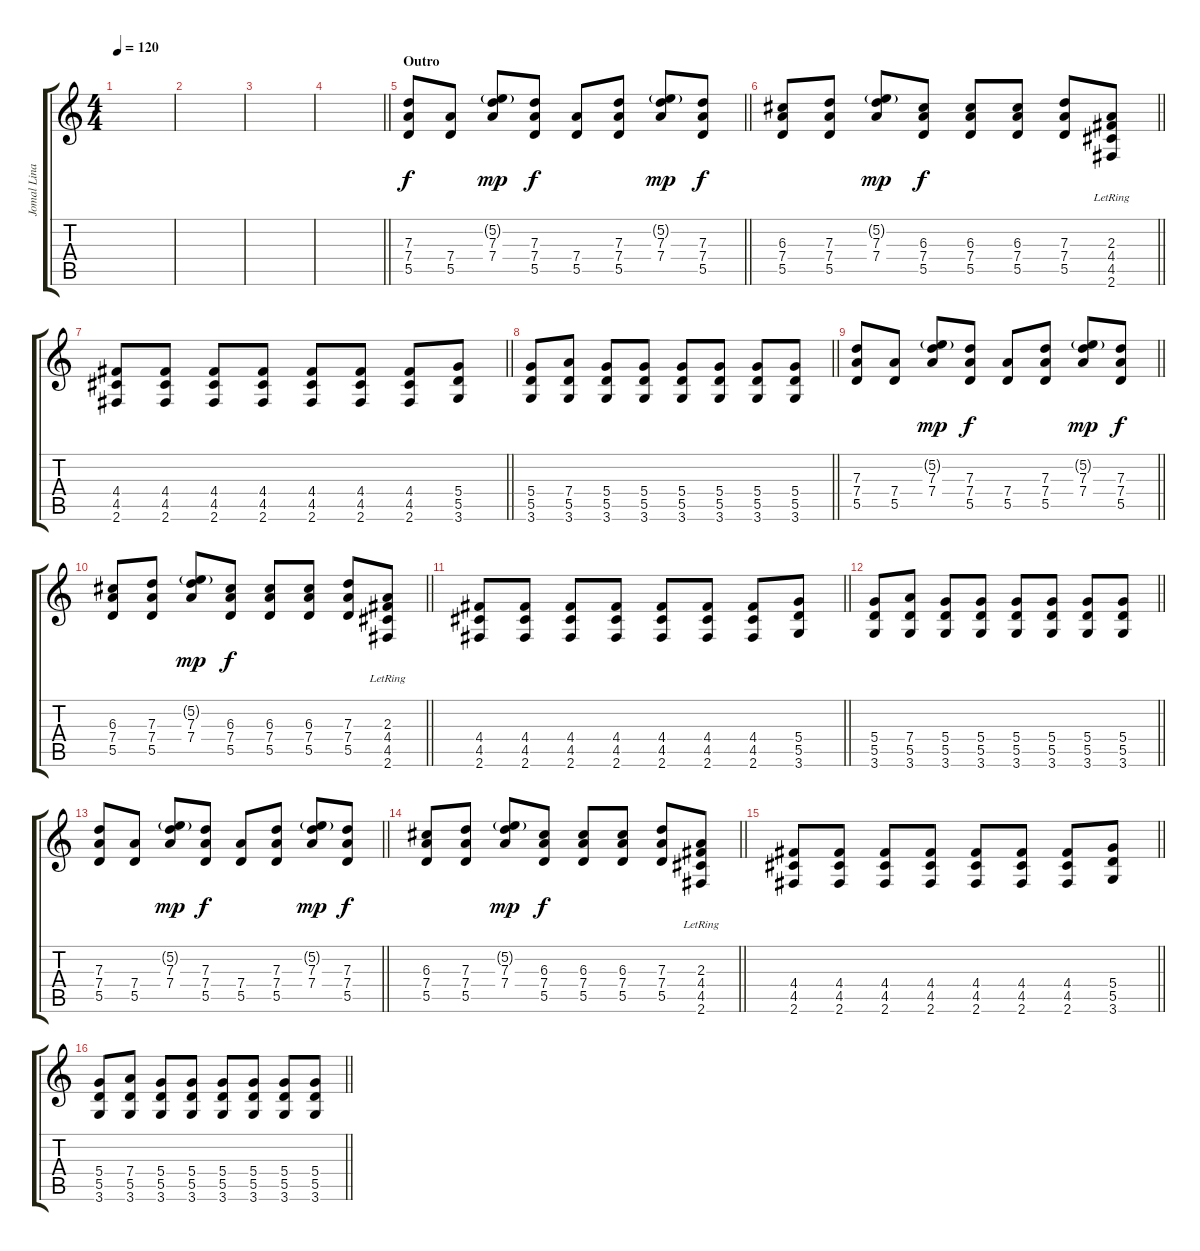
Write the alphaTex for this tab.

\track ("Jomal Linao(Lead)" "Jomal Lina") {instrument electricguitarclean}
\staff {score tabs}
\tuning (E4 B3 G3 D3 A2 E2) {hide}
\ts (4 4)
\tempo 120
\clef g2
\ks c
|
|
|
\barLineRight lightlight
|
\section ("" "Outro")
\barLineRight lightlight
(7.3 7.4 5.5).8 (7.4 5.5).8 (5.2{g} 7.3 7.4).8{dy mp} (7.3 7.4 5.5).8{dy f} (7.4 5.5).8 (7.3 7.4 5.5).8 (5.2{g} 7.3 7.4).8{dy mp} (7.3 7.4 5.5).8{dy f} |
\barLineRight lightlight
(6.3 7.4 5.5).8 (7.3 7.4 5.5).8 (5.2{g} 7.3 7.4).8{dy mp} (6.3 7.4 5.5).8{dy f} (6.3 7.4 5.5).8 (6.3 7.4 5.5).8 (7.3 7.4 5.5).8 (2.3{lr} 4.4 4.5 2.6).8 |
\barLineRight lightlight
(4.4 4.5 2.6).8 (4.4 4.5 2.6).8 (4.4 4.5 2.6).8 (4.4 4.5 2.6).8 (4.4 4.5 2.6).8 (4.4 4.5 2.6).8 (4.4 4.5 2.6).8 (5.4 5.5 3.6).8 |
\barLineRight lightlight
(5.4 5.5 3.6).8 (7.4 5.5 3.6).8 (5.4 5.5 3.6).8 (5.4 5.5 3.6).8 (5.4 5.5 3.6).8 (5.4 5.5 3.6).8 (5.4 5.5 3.6).8 (5.4 5.5 3.6).8 |
\barLineRight lightlight
(7.3 7.4 5.5).8 (7.4 5.5).8 (5.2{g} 7.3 7.4).8{dy mp} (7.3 7.4 5.5).8{dy f} (7.4 5.5).8 (7.3 7.4 5.5).8 (5.2{g} 7.3 7.4).8{dy mp} (7.3 7.4 5.5).8{dy f} |
\barLineRight lightlight
(6.3 7.4 5.5).8 (7.3 7.4 5.5).8 (5.2{g} 7.3 7.4).8{dy mp} (6.3 7.4 5.5).8{dy f} (6.3 7.4 5.5).8 (6.3 7.4 5.5).8 (7.3 7.4 5.5).8 (2.3{lr} 4.4 4.5 2.6).8 |
\barLineRight lightlight
(4.4 4.5 2.6).8 (4.4 4.5 2.6).8 (4.4 4.5 2.6).8 (4.4 4.5 2.6).8 (4.4 4.5 2.6).8 (4.4 4.5 2.6).8 (4.4 4.5 2.6).8 (5.4 5.5 3.6).8 |
\barLineRight lightlight
(5.4 5.5 3.6).8 (7.4 5.5 3.6).8 (5.4 5.5 3.6).8 (5.4 5.5 3.6).8 (5.4 5.5 3.6).8 (5.4 5.5 3.6).8 (5.4 5.5 3.6).8 (5.4 5.5 3.6).8 |
\barLineRight lightlight
(7.3 7.4 5.5).8 (7.4 5.5).8 (5.2{g} 7.3 7.4).8{dy mp} (7.3 7.4 5.5).8{dy f} (7.4 5.5).8 (7.3 7.4 5.5).8 (5.2{g} 7.3 7.4).8{dy mp} (7.3 7.4 5.5).8{dy f} |
\barLineRight lightlight
(6.3 7.4 5.5).8 (7.3 7.4 5.5).8 (5.2{g} 7.3 7.4).8{dy mp} (6.3 7.4 5.5).8{dy f} (6.3 7.4 5.5).8 (6.3 7.4 5.5).8 (7.3 7.4 5.5).8 (2.3{lr} 4.4 4.5 2.6).8 |
\barLineRight lightlight
(4.4 4.5 2.6).8 (4.4 4.5 2.6).8 (4.4 4.5 2.6).8 (4.4 4.5 2.6).8 (4.4 4.5 2.6).8 (4.4 4.5 2.6).8 (4.4 4.5 2.6).8 (5.4 5.5 3.6).8 |
\barLineRight lightlight
(5.4 5.5 3.6).8 (7.4 5.5 3.6).8 (5.4 5.5 3.6).8 (5.4 5.5 3.6).8 (5.4 5.5 3.6).8 (5.4 5.5 3.6).8 (5.4 5.5 3.6).8 (5.4 5.5 3.6).8
